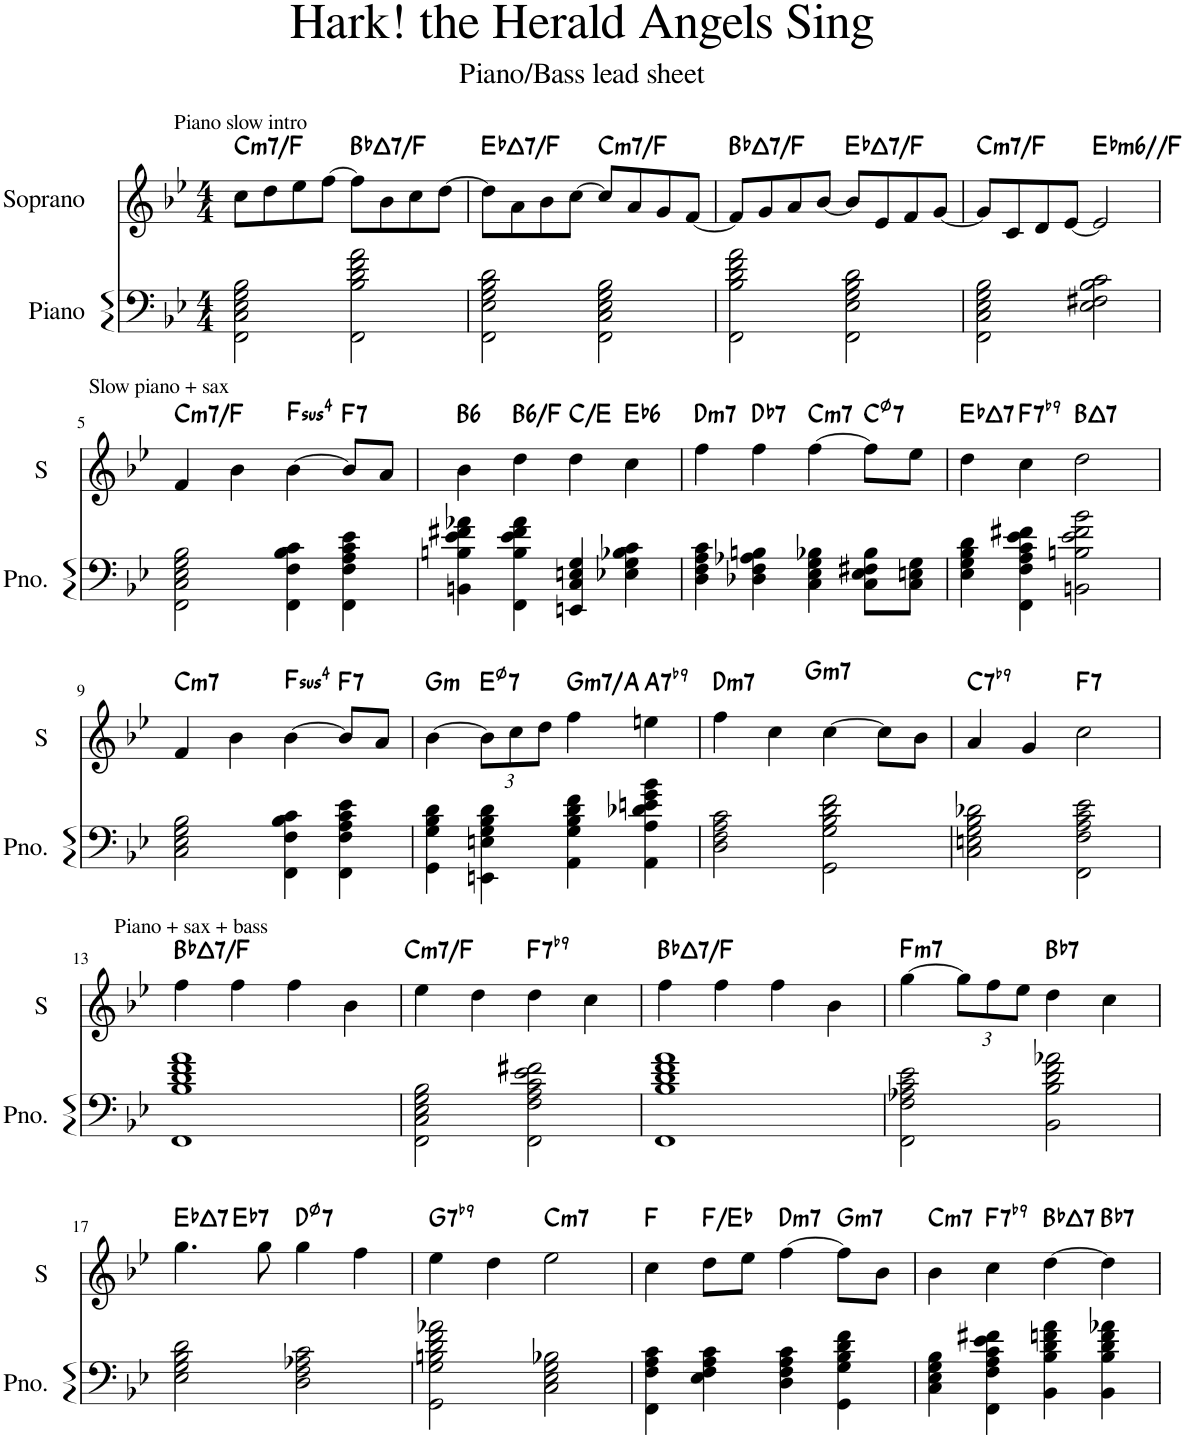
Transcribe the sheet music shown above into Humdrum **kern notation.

**kern	**kern	**harte
*part2	*part1	*part1
*staff2	*staff1	*
*I"Piano	*I"Soprano	*
*I'Pno.	*I'S	*
*clefF4	*clefG2	*
*k[b-e-]	*k[b-e-]	*
*M4/4	*M4/4	*
=1	=1	=1
!	!LO:TX:a:t=Piano slow intro	!LO:H:kt=m7
2FF\ 2C\ 2E-\ 2G\ 2B-\	8cc\L	C:min7/4
.	8dd\	.
.	8ee-\	.
.	[8ff\J	.
!	!	!LO:H:kt=7
2FF\ 2B-\ 2d\ 2f\ 2a\	8ff\L]	Bb:maj7/5
.	8b-\	.
.	8cc\	.
.	[8dd\J	.
=2	=2	=2
!	!	!LO:H:kt=7
2FF\ 2E-\ 2G\ 2B-\ 2d\	8dd\L]	Eb:maj7/2
.	8a\	.
.	8b-\	.
.	[8cc\J	.
!	!	!LO:H:kt=m7
2FF\ 2C\ 2E-\ 2G\ 2B-\	8cc/L]	C:min7/4
.	8a/	.
.	8g/	.
.	[8f/J	.
=3	=3	=3
!	!	!LO:H:kt=7
2FF\ 2B-\ 2d\ 2f\ 2a\	8f/L]	Bb:maj7/5
.	8g/	.
.	8a/	.
.	[8b-/J	.
!	!	!LO:H:kt=7
2FF\ 2E-\ 2G\ 2B-\ 2d\	8b-/L]	Eb:maj7/2
.	8e-/	.
.	8f/	.
.	[8g/J	.
=4	=4	=4
!	!	!LO:H:kt=m7
2FF\ 2C\ 2E-\ 2G\ 2B-\	8g/L]	C:min7/4
.	8c/	.
.	8d/	.
.	[8e-/J	.
!	!	!LO:H:kt=m6/
2E-\ 2F#X\ 2B-\ 2c\	2e-/]	Eb:min/2
!!LO:LB:g=z
=5	=5	=5
!	!LO:TX:a:t=Slow piano + sax	!LO:H:kt=m7
2FF\ 2C\ 2E-\ 2G\ 2B-\	4f/	C:min7/4
.	4b-\	.
!	!	!LO:H:kt=4
4FF\ 4F\ 4B-\ 4c\	[4b-\	F:sus4
!	!	!LO:H:kt=7
4FF\ 4F\ 4A\ 4c\ 4e-\	8b-/L]	F:7
.	8a/J	.
=6	=6	=6
!	!	!LO:H:kt=6
4BBn\ 4Bn\ 4e-\ 4f#X\ 4a-X\	4b-\	B:maj6
!	!	!LO:H:kt=6
4FF\ 4B\ 4e-\ 4f#\ 4a-\	4dd\	B:maj6/b5
4EEn/ 4C/ 4En/ 4G/	4dd\	C:maj/3
!	!	!LO:H:kt=6
4E-X\ 4G\ 4B-X\ 4c\	4cc\	Eb:maj6
=7	=7	=7
!	!	!LO:H:kt=m7
4D\ 4F\ 4A\ 4c\	4ff\	D:min7
!	!	!LO:H:kt=7
4D-X\ 4F\ 4A-X\ 4Bn\	4ff\	Db:7
!	!	!LO:H:kt=m7
4C\ 4E-\ 4G\ 4B-X\	[4ff\	C:min7
!	!	!LO:H:kt=7
8C\ 8E-\ 8F#X\ 8B-\L	8ff\L]	C:hdim7
!	!	!LO:H:kt=N.C.
8C\ 8En\ 8G\J	8ee-\J	N
=8	=8	=8
!	!	!LO:H:kt=7
4E-\ 4G\ 4B-\ 4d\	4dd\	Eb:maj7
!	!	!LO:H:kt=7
4FF\ 4F\ 4A\ 4c\ 4e-\ 4f#X\	4cc\	F:7(b9)
!	!	!LO:H:kt=7
2BBn\ 2Bn\ 2e-\ 2f#\ 2b-\	2dd\	B:maj7
!!LO:LB:g=z
=9	=9	=9
!	!	!LO:H:kt=m7
2C\ 2E-\ 2G\ 2B-\	4f/	C:min7
.	4b-\	.
!	!	!LO:H:kt=4
4FF\ 4F\ 4B-\ 4c\	[4b-\	F:sus4
!	!	!LO:H:kt=7
4FF\ 4F\ 4A\ 4c\ 4e-\	8b-/L]	F:7
.	8a/J	.
=10	=10	=10
!	!	!LO:H:kt=m
4GG\ 4G\ 4B-\ 4d\	[4b-\	G:min
*	*Xbrackettup	*
!	!	!LO:H:kt=7
4EEn\ 4En\ 4G\ 4B-\ 4d\	12b-\L]	E:hdim7
.	12cc\	.
.	12dd\J	.
!	!	!LO:H:kt=m7
4AA\ 4G\ 4B-\ 4d\ 4f\	4ff\	G:min7/2
!	!	!LO:H:kt=7
4AA\ 4A\ 4d-X\ 4en\ 4g\ 4b-\	4een\	A:7(b9)
=11	=11	=11
!	!	!LO:H:kt=m7
2D\ 2F\ 2A\ 2c\	4ff\	D:min7
.	4cc\	.
!	!	!LO:H:kt=m7
2GG\ 2G\ 2B-\ 2d\ 2f\	[4cc\	G:min7
.	8cc\L]	.
.	8b-\J	.
=12	=12	=12
!	!	!LO:H:kt=7
2C\ 2En\ 2G\ 2B-\ 2d-X\	4a/	C:7(b9)
.	4g/	.
!	!	!LO:H:kt=7
2FF\ 2F\ 2A\ 2c\ 2e-\	2cc\	F:7
!!LO:LB:g=z
=13	=13	=13
!	!LO:TX:a:t=Piano + sax + bass	!LO:H:kt=7
1FF 1B- 1d 1f 1a	4ff\	Bb:maj7/5
.	4ff\	.
.	4ff\	.
.	4b-\	.
=14	=14	=14
!	!	!LO:H:kt=m7
2FF\ 2C\ 2E-\ 2G\ 2B-\	4ee-\	C:min7/4
.	4dd\	.
!	!	!LO:H:kt=7
2FF\ 2F\ 2A\ 2c\ 2e-\ 2f#X\	4dd\	F:7(b9)
.	4cc\	.
=15	=15	=15
!	!	!LO:H:kt=7
1FF 1B- 1d 1f 1a	4ff\	Bb:maj7/5
.	4ff\	.
.	4ff\	.
.	4b-\	.
=16	=16	=16
!	!	!LO:H:kt=m7
2FF\ 2F\ 2A-X\ 2c\ 2e-\	[4gg\	F:min7
.	12gg\L]	.
.	12ff\	.
.	12ee-\J	.
!	!	!LO:H:kt=7
2BB-\ 2B-\ 2d\ 2f\ 2a-X\	4dd\	Bb:7
.	4cc\	.
!!LO:LB:g=z
=17	=17	=17
!	!	!LO:H:kt=7
*	*^	*
2E-\ 2G\ 2B-\ 2d\	4.gg\	4ryy	Eb:maj7
!	!	!	!LO:H:kt=7
.	.	2.ryy	Eb:7
.	8gg\	.	.
!	!	!	!LO:H:kt=7
2D\ 2F\ 2A-X\ 2c\	4gg\	.	D:hdim7
.	4ff\	.	.
=18	=18	=18	=18
!	!	!	!LO:H:kt=7
*	*v	*v	*
2GG\ 2G\ 2Bn\ 2d\ 2f\ 2a-X\	4ee-\	G:7(b9)
.	4dd\	.
!	!	!LO:H:kt=m7
2C\ 2E-\ 2G\ 2B-X\	2ee-\	C:min7
=19	=19	=19
4FF\ 4F\ 4A\ 4c\	4cc\	F:maj
4E-\ 4F\ 4A\ 4c\	8dd\L	F:maj/b7
.	8ee-\J	.
!	!	!LO:H:kt=m7
4D\ 4F\ 4A\ 4c\	[4ff\	D:min7
!	!	!LO:H:kt=m7
4GG\ 4G\ 4B-\ 4d\ 4f\	8ff\L]	G:min7
.	8b-\J	.
=20	=20	=20
!	!	!LO:H:kt=m7
4C\ 4E-\ 4G\ 4B-\	4b-\	C:min7
!	!	!LO:H:kt=7
4FF\ 4F\ 4A\ 4c\ 4e-\ 4f#X\	4cc\	F:7(b9)
!	!	!LO:H:kt=7
4BB-\ 4B-\ 4d\ 4fn\ 4a\	[4dd\	Bb:maj7
!	!	!LO:H:kt=7
4BB-\ 4B-\ 4d\ 4f\ 4a-X\	4dd\]	Bb:7
=	=	=
*-	*-	*-
